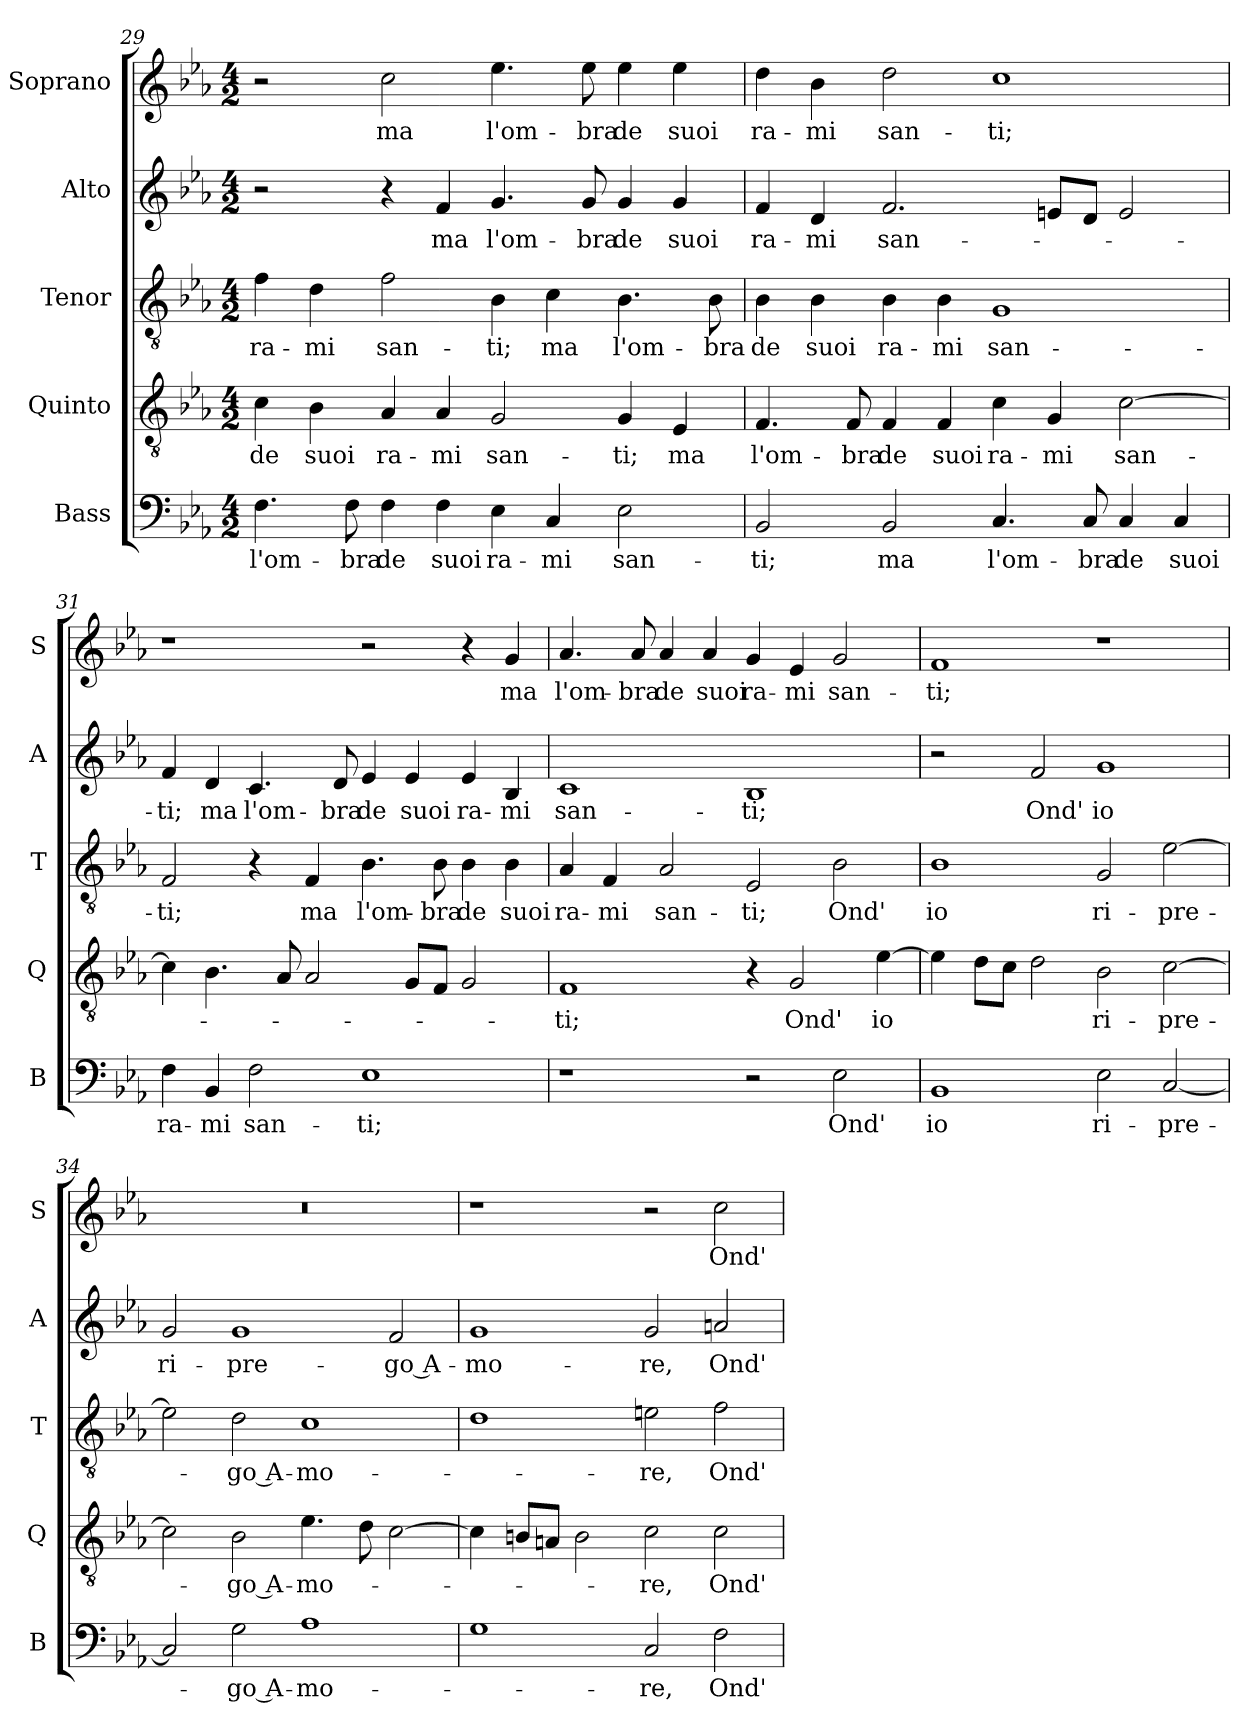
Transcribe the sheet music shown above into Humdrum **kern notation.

**kern	**text	**kern	**text	**kern	**text	**kern	**text	**kern	**text
*part5	*part5	*part4	*part4	*part3	*part3	*part2	*part2	*part1	*part1
*staff5	*staff5	*staff4	*staff4	*staff3	*staff3	*staff2	*staff2	*staff1	*staff1
*I"Bass	*	*I"Quinto	*	*I"Tenor	*	*I"Alto	*	*I"Soprano	*
*I'B	*	*I'Q	*	*I'T	*	*I'A	*	*I'S	*
*clefF4	*	*clefGv2	*	*clefGv2	*	*clefG2	*	*clefG2	*
*k[b-e-a-]	*	*k[b-e-a-]	*	*k[b-e-a-]	*	*k[b-e-a-]	*	*k[b-e-a-]	*
*E-:	*	*E-:	*	*E-:	*	*E-:	*	*E-:	*
*M4/2	*	*M4/2	*	*M4/2	*	*M4/2	*	*M4/2	*
=29	=29	=29	=29	=29	=29	=29	=29	=29	=29
!	!LO:LY:b	!	!LO:LY:b	!	!LO:LY:b	!	!	!	!
4.F\	l'om-	4c\	de	4f\	ra-	2r	.	2r	.
!	!	!	!LO:LY:b	!	!LO:LY:b	!	!	!	!
.	.	4B-\	suoi	4d\	-mi	.	.	.	.
!	!LO:LY:b	!	!	!	!	!	!	!	!
8F\	-bra	.	.	.	.	.	.	.	.
!	!LO:LY:b	!	!LO:LY:b	!	!LO:LY:b	!	!	!	!LO:LY:b
4F\	de	4A-/	ra-	2f\	san-	4r	.	2cc\	ma
!	!LO:LY:b	!	!LO:LY:b	!	!	!	!LO:LY:b	!	!
4F\	suoi	4A-/	-mi	.	.	4f/	ma	.	.
!	!LO:LY:b	!	!LO:LY:b	!	!LO:LY:b	!	!LO:LY:b	!	!LO:LY:b
4E-\	ra-	2G/	san-	4B-\	-ti;	4.g/	l'om-	4.ee-\	l'om-
!	!LO:LY:b	!	!	!	!LO:LY:b	!	!	!	!
4C/	-mi	.	.	4c\	ma	.	.	.	.
!	!	!	!	!	!	!	!LO:LY:b	!	!LO:LY:b
.	.	.	.	.	.	8g/	-bra	8ee-\	-bra
!	!LO:LY:b	!	!LO:LY:b	!	!LO:LY:b	!	!LO:LY:b	!	!LO:LY:b
2E-\	san-	4G/	-ti;	4.B-\	l'om-	4g/	de	4ee-\	de
!	!	!	!LO:LY:b	!	!	!	!LO:LY:b	!	!LO:LY:b
.	.	4E-/	ma	.	.	4g/	suoi	4ee-\	suoi
!	!	!	!	!	!LO:LY:b	!	!	!	!
.	.	.	.	8B-\	-bra	.	.	.	.
=30	=30	=30	=30	=30	=30	=30	=30	=30	=30
!	!LO:LY:b	!	!LO:LY:b	!	!LO:LY:b	!	!LO:LY:b	!	!LO:LY:b
2BB-/	-ti;	4.F/	l'om-	4B-\	de	4f/	ra-	4dd\	ra-
!	!	!	!	!	!LO:LY:b	!	!LO:LY:b	!	!LO:LY:b
.	.	.	.	4B-\	suoi	4d/	-mi	4b-\	-mi
!	!	!	!LO:LY:b	!	!	!	!	!	!
.	.	8F/	-bra	.	.	.	.	.	.
!	!LO:LY:b	!	!LO:LY:b	!	!LO:LY:b	!	!LO:LY:b	!	!LO:LY:b
2BB-/	ma	4F/	de	4B-\	ra-	2.f/	san-	2dd\	san-
!	!	!	!LO:LY:b	!	!LO:LY:b	!	!	!	!
.	.	4F/	suoi	4B-\	-mi	.	.	.	.
!	!LO:LY:b	!	!LO:LY:b	!	!LO:LY:b	!	!	!	!LO:LY:b
4.C/	l'om-	4c\	ra-	1G	san-	.	.	1cc	-ti;
!	!	!	!LO:LY:b	!	!	!	!	!	!
.	.	4G/	-mi	.	.	8en/L	.	.	.
!	!LO:LY:b	!	!	!	!	!	!	!	!
8C/	-bra	.	.	.	.	8d/J	.	.	.
!	!LO:LY:b	!	!LO:LY:b	!	!	!	!	!	!
4C/	de	[2c\	san-	.	.	2e/	.	.	.
!	!LO:LY:b	!	!	!	!	!	!	!	!
4C/	suoi	.	.	.	.	.	.	.	.
!!LO:LB:g=z
=31	=31	=31	=31	=31	=31	=31	=31	=31	=31
!	!LO:LY:b	!	!	!	!LO:LY:b	!	!LO:LY:b	!	!
4F\	ra-	4c\]	.	2F/	-ti;	4f/	-ti;	1r	.
!	!LO:LY:b	!	!	!	!	!	!LO:LY:b	!	!
4BB-/	-mi	4.B-\	.	.	.	4d/	ma	.	.
!	!LO:LY:b	!	!	!	!	!	!LO:LY:b	!	!
2F\	san-	.	.	4r	.	4.c/	l'om-	.	.
.	.	8A-/	.	.	.	.	.	.	.
!	!	!	!	!	!LO:LY:b	!	!	!	!
.	.	2A-/	.	4F/	ma	.	.	.	.
!	!	!	!	!	!	!	!LO:LY:b	!	!
.	.	.	.	.	.	8d/	-bra	.	.
!	!LO:LY:b	!	!	!	!LO:LY:b	!	!LO:LY:b	!	!
1E-	-ti;	.	.	4.B-\	l'om-	4e-/	de	2r	.
!	!	!	!	!	!	!	!LO:LY:b	!	!
.	.	8G/L	.	.	.	4e-/	suoi	.	.
!	!	!	!	!	!LO:LY:b	!	!	!	!
.	.	8F/J	.	8B-\	-bra	.	.	.	.
!	!	!	!	!	!LO:LY:b	!	!LO:LY:b	!	!
.	.	2G/	.	4B-\	de	4e-/	ra-	4r	.
!	!	!	!	!	!LO:LY:b	!	!LO:LY:b	!	!LO:LY:b
.	.	.	.	4B-\	suoi	4B-/	-mi	4g/	ma
=32	=32	=32	=32	=32	=32	=32	=32	=32	=32
!	!	!	!LO:LY:b	!	!LO:LY:b	!	!LO:LY:b	!	!LO:LY:b
1r	.	1F	-ti;	4A-/	ra-	1c	san-	4.a-/	l'om-
!	!	!	!	!	!LO:LY:b	!	!	!	!
.	.	.	.	4F/	-mi	.	.	.	.
!	!	!	!	!	!	!	!	!	!LO:LY:b
.	.	.	.	.	.	.	.	8a-/	-bra
!	!	!	!	!	!LO:LY:b	!	!	!	!LO:LY:b
.	.	.	.	2A-/	san-	.	.	4a-/	de
!	!	!	!	!	!	!	!	!	!LO:LY:b
.	.	.	.	.	.	.	.	4a-/	suoi
!	!	!	!	!	!LO:LY:b	!	!LO:LY:b	!	!LO:LY:b
2r	.	4r	.	2E-/	-ti;	1B-	-ti;	4g/	ra-
!	!	!	!LO:LY:b	!	!	!	!	!	!LO:LY:b
.	.	2G/	Ond'	.	.	.	.	4e-/	-mi
!	!LO:LY:b	!	!	!	!LO:LY:b	!	!	!	!LO:LY:b
2E-\	Ond'	.	.	2B-\	Ond'	.	.	2g/	san-
!	!	!	!LO:LY:b	!	!	!	!	!	!
.	.	[4e-\	io	.	.	.	.	.	.
=33	=33	=33	=33	=33	=33	=33	=33	=33	=33
!	!LO:LY:b	!	!	!	!LO:LY:b	!	!	!	!LO:LY:b
1BB-	io	4e-\]	.	1B-	io	2r	.	1f	-ti;
.	.	8d\L	.	.	.	.	.	.	.
.	.	8c\J	.	.	.	.	.	.	.
!	!	!	!	!	!	!	!LO:LY:b	!	!
.	.	2d\	.	.	.	2f/	Ond'	.	.
!	!LO:LY:b	!	!LO:LY:b	!	!LO:LY:b	!	!LO:LY:b	!	!
2E-\	ri-	2B-\	ri-	2G/	ri-	1g	io	1r	.
!	!LO:LY:b	!	!LO:LY:b	!	!LO:LY:b	!	!	!	!
[2C/	-pre-	[2c\	-pre-	[2e-\	-pre-	.	.	.	.
!!LO:PB:g=z
=34	=34	=34	=34	=34	=34	=34	=34	=34	=34
!	!	!	!	!	!	!	!LO:LY:b	!	!
2C/]	.	2c\]	.	2e-\]	.	2g/	ri-	0r	.
!	!LO:LY:b	!	!LO:LY:b	!	!LO:LY:b	!	!LO:LY:b	!	!
2G\	-go A-	2B-\	-go A-	2d\	-go A-	1g	-pre-	.	.
!	!LO:LY:b	!	!LO:LY:b	!	!LO:LY:b	!	!	!	!
1A-	-mo-	4.e-\	-mo-	1c	-mo-	.	.	.	.
.	.	8d\	.	.	.	.	.	.	.
!	!	!	!	!	!	!	!LO:LY:b	!	!
.	.	[2c\	.	.	.	2f/	-go A-	.	.
=35	=35	=35	=35	=35	=35	=35	=35	=35	=35
!	!	!	!	!	!	!	!LO:LY:b	!	!
1G	.	4c\]	.	1d	.	1g	-mo-	1r	.
.	.	8Bn/L	.	.	.	.	.	.	.
.	.	8An/J	.	.	.	.	.	.	.
.	.	2B\	.	.	.	.	.	.	.
!	!LO:LY:b	!	!LO:LY:b	!	!LO:LY:b	!	!LO:LY:b	!	!
2C/	-re,	2c\	-re,	2en\	-re,	2g/	-re,	2r	.
!	!LO:LY:b	!	!LO:LY:b	!	!LO:LY:b	!	!LO:LY:b	!	!LO:LY:b
2F\	Ond'	2c\	Ond'	2f\	Ond'	2an/	Ond'	2cc\	Ond'
=	=	=	=	=	=	=	=	=	=
*-	*-	*-	*-	*-	*-	*-	*-	*-	*-
